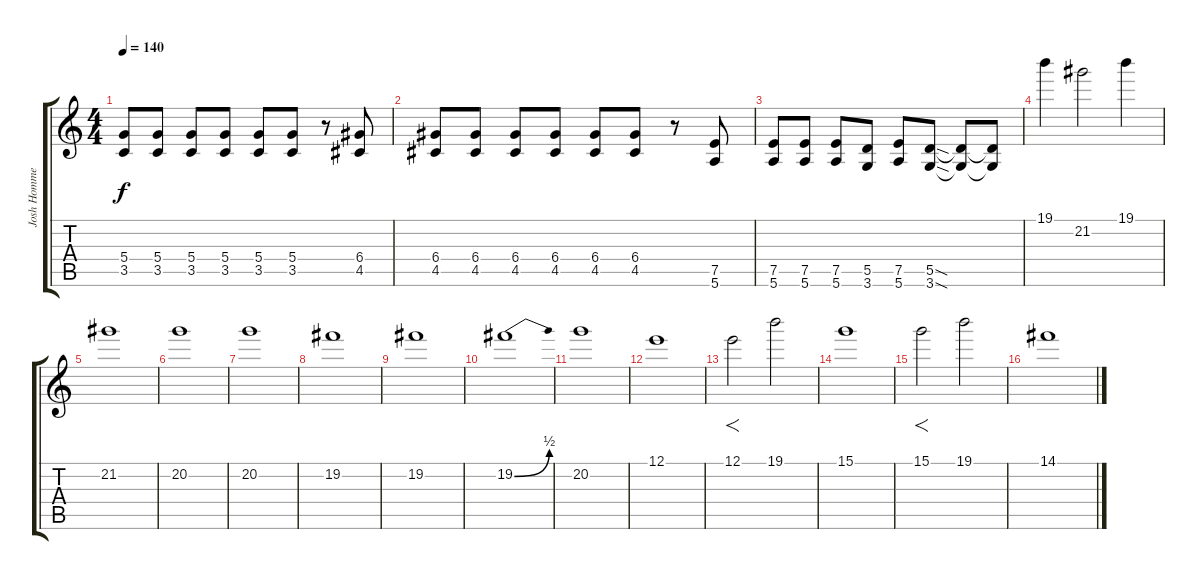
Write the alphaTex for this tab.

\track ("Josh Homme" "Josh Homme") {instrument distortionguitar}
\staff {score tabs}
\tuning (E4 B3 G3 D3 A2 E2) {hide}
\ts (4 4)
\tempo 140
\clef g2
\ks c
(5.4 3.5).8{dy f} (5.4 3.5).8 (5.4 3.5).8 (5.4 3.5).8 (5.4 3.5).8 (5.4 3.5).8 r.8 (6.4 4.5).8 |
(6.4 4.5).8 (6.4 4.5).8 (6.4 4.5).8 (6.4 4.5).8 (6.4 4.5).8 (6.4 4.5).8 r.8 (7.5 5.6).8 |
(7.5 5.6).8 (7.5 5.6).8 (7.5 5.6).8 (5.5 3.6).8 (7.5 5.6).8 (5.5{sod} 3.6{sod}).8 (5.5{t} 3.6{t}).8 (5.5{t} 3.6{t}).8 |
19.1.4 21.2.2 19.1.4 |
21.2.1 |
20.2.1 |
20.2.1 |
19.2.1 |
19.2.1 |
19.2{be (bend 0 0 60 2)}.1 |
20.2.1 |
12.1.1 |
12.1.2{f} 19.1.2 |
15.1.1 |
15.1.2{f} 19.1.2 |
14.1.1
